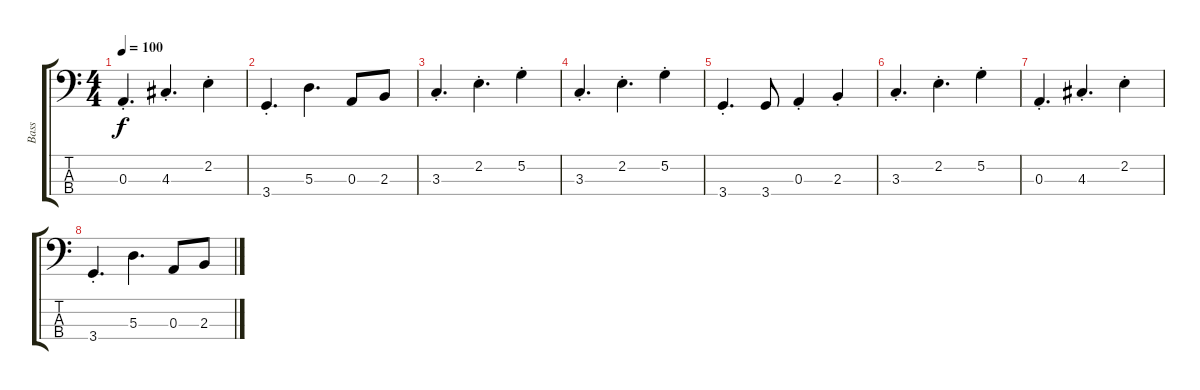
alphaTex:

\track ("Bass" "Bass") {instrument electricbassfinger}
\staff {score tabs}
\tuning (G2 D2 A1 E1) {hide}
\ts (4 4)
\tempo 100
\clef f4
\ks c
0.3{st}.4{d dy f} 4.3{st}.4{d} 2.2{st}.4 |
3.4{st}.4{d} 5.3.4{d} 0.3.8 2.3.8 |
3.3{st}.4{d} 2.2{st}.4{d} 5.2{st}.4 |
3.3{st}.4{d} 2.2{st}.4{d} 5.2{st}.4 |
3.4{st}.4{d} 3.4.8 0.3{st}.4 2.3{st}.4 |
3.3{st}.4{d} 2.2{st}.4{d} 5.2{st}.4 |
0.3{st}.4{d} 4.3{st}.4{d} 2.2{st}.4 |
3.4{st}.4{d} 5.3.4{d} 0.3.8 2.3.8
